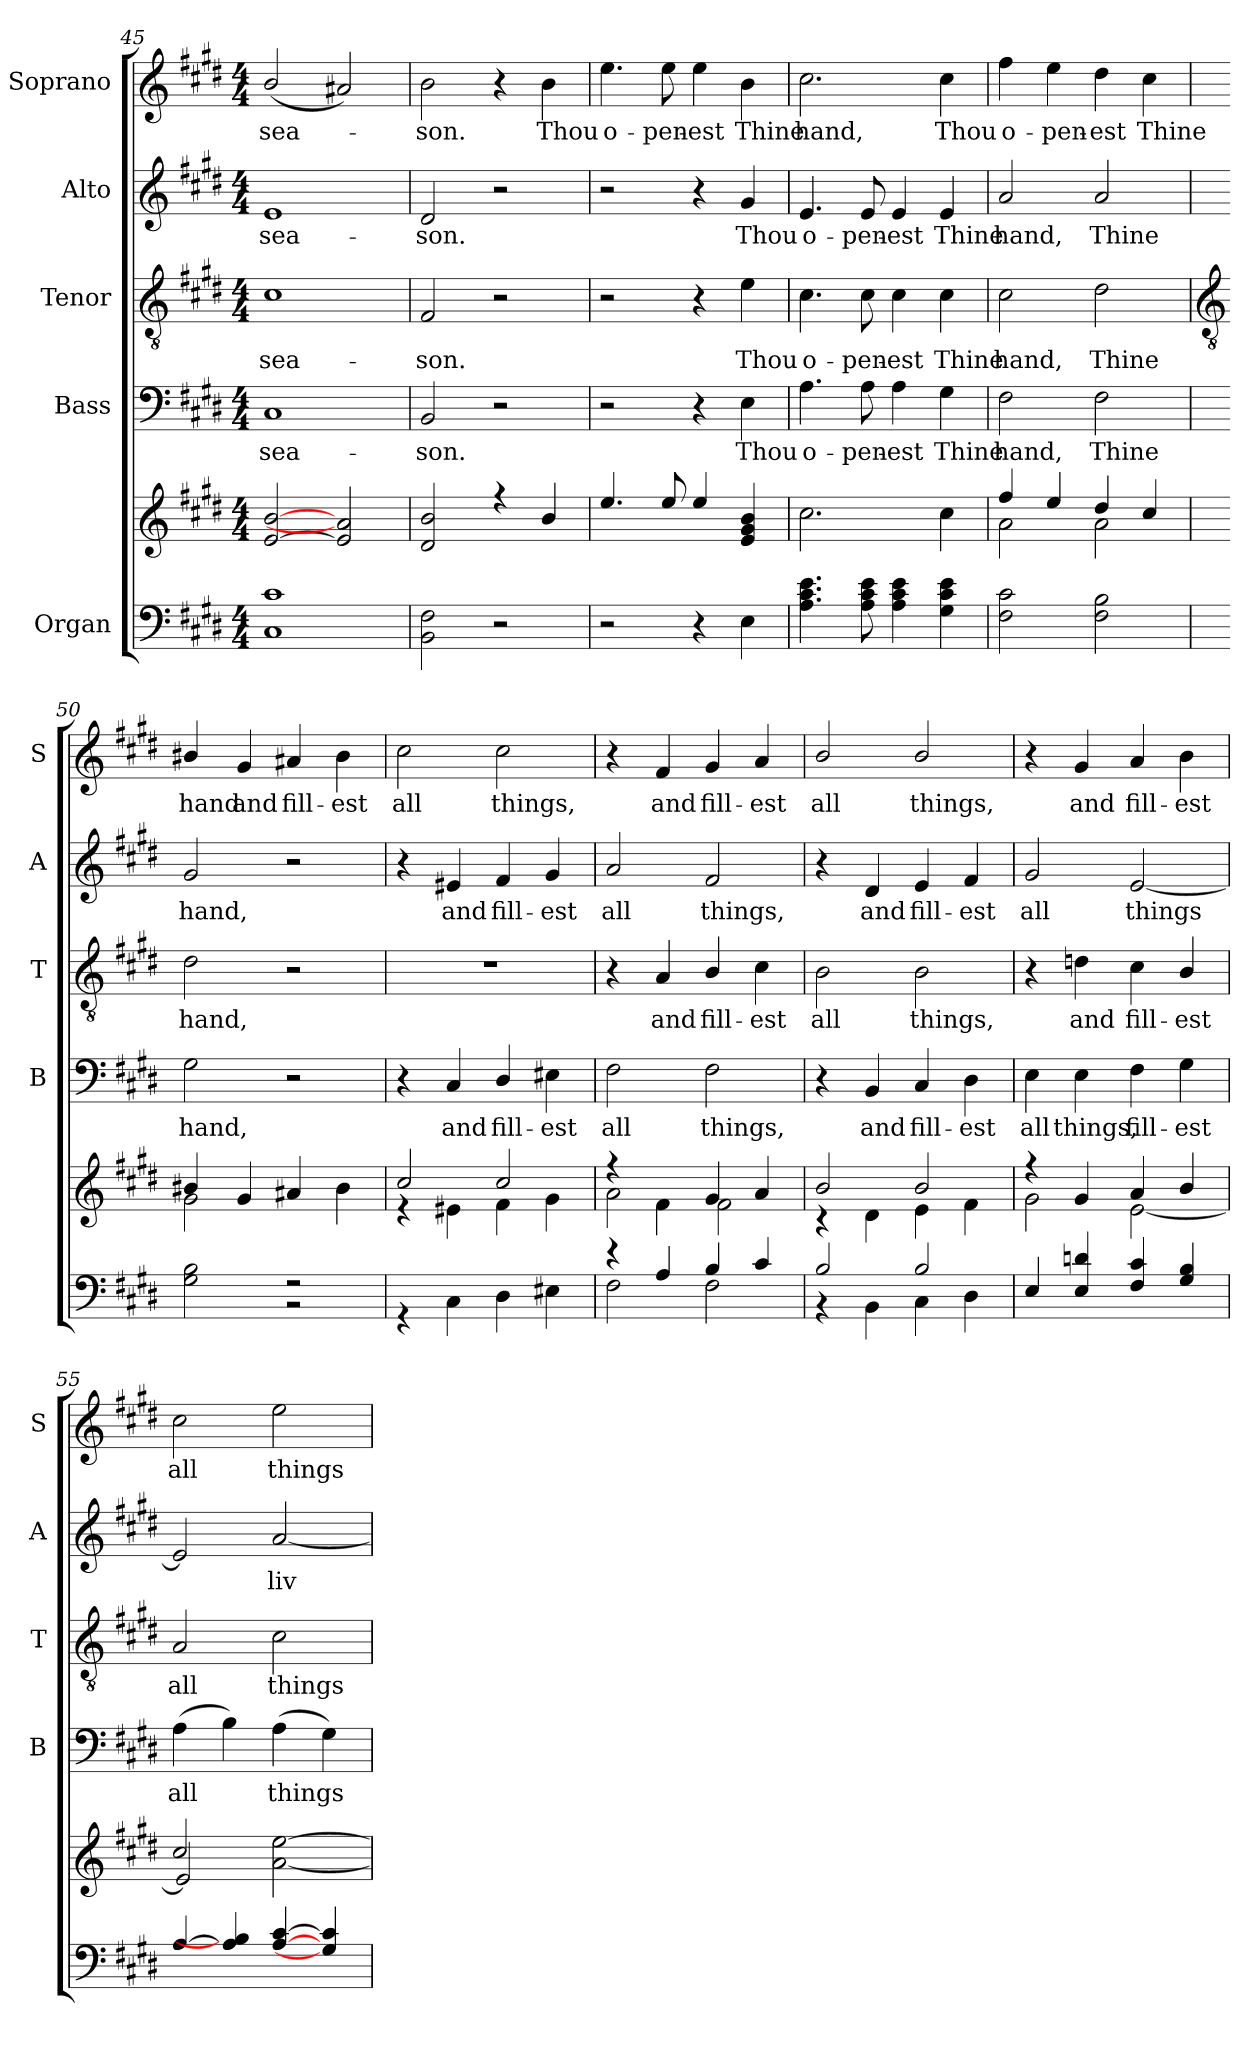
**kern	**kern	**kern	**text	**kern	**text	**kern	**text	**kern	**text
*part5	*part5	*part4	*part4	*part3	*part3	*part2	*part2	*part1	*part1
*staff6	*staff5	*staff4	*staff4	*staff3	*staff3	*staff2	*staff2	*staff1	*staff1
*I"Organ	*	*I"Bass	*	*I"Tenor	*	*I"Alto	*	*I"Soprano	*
*	*	*I'B	*	*I'T	*	*I'A	*	*I'S	*
*clefF4	*clefG2	*clefF4	*	*clefGv2	*	*clefG2	*	*clefG2	*
*k[f#c#g#d#]	*k[f#c#g#d#]	*k[f#c#g#d#]	*	*k[f#c#g#d#]	*	*k[f#c#g#d#]	*	*k[f#c#g#d#]	*
*E:	*E:	*E:	*	*E:	*	*E:	*	*E:	*
*M4/4	*M4/4	*M4/4	*	*M4/4	*	*M4/4	*	*M4/4	*
=45	=45	=45	=45	=45	=45	=45	=45	=45	=45
*	*^	*	*	*	*	*	*	*	*
!	!	!	!	!LO:LY:b	!	!LO:LY:b	!	!LO:LY:b	!	!LO:LY:b
1C# 1c#	[2e/ [2b/	1ryy	1C#	sea-	1c#	sea-	1e	sea-	(<2b/	sea-
.	2e] 2a#]	.	.	.	.	.	.	.	2a#X)	.
=46	=46	=46	=46	=46	=46	=46	=46	=46	=46	=46
!	!	!	!	!LO:LY:b	!	!LO:LY:b	!	!LO:LY:b	!	!LO:LY:b
2BB 2F#	2d#/ 2b/	1ryy	2BB	-son.	2F#	-son.	2d#	-son.	2b	son.
2r	4r	.	2r	.	2r	.	2r	.	4r	.
!	!	!	!	!	!	!	!	!	!	!LO:LY:b
.	4b	.	.	.	.	.	.	.	4b	Thou
=47	=47	=47	=47	=47	=47	=47	=47	=47	=47	=47
!	!	!	!	!	!	!	!	!	!	!LO:LY:b
2r	4.ee	1ryy	2r	.	2r	.	2r	.	4.ee	o-
!	!	!	!	!	!	!	!	!	!	!LO:LY:b
.	8ee	.	.	.	.	.	.	.	8ee	-pen-
!	!	!	!	!	!	!	!	!	!	!LO:LY:b
4r	4ee	.	4r	.	4r	.	4r	.	4ee	-est
!	!	!	!	!LO:LY:b	!	!LO:LY:b	!	!LO:LY:b	!	!LO:LY:b
4E	4e/ 4g#/ 4b/	.	4E	Thou	4e	Thou	4g#	Thou	4b	Thine
=48	=48	=48	=48	=48	=48	=48	=48	=48	=48	=48
!	!	!	!	!LO:LY:b	!	!LO:LY:b	!	!LO:LY:b	!	!LO:LY:b
4.A 4.c# 4.e	2.cc#\	1ryy	4.A	o-	4.c#	o-	4.e	o-	2.cc#	hand,
!	!	!	!	!LO:LY:b	!	!LO:LY:b	!	!LO:LY:b	!	!
8A 8c# 8e	.	.	8A	-pen-	8c#	-pen-	8e	-pen-	.	.
!	!	!	!	!LO:LY:b	!	!LO:LY:b	!	!LO:LY:b	!	!
4A 4c# 4e	.	.	4A	-est	4c#	-est	4e	-est	.	.
!	!	!	!	!LO:LY:b	!	!LO:LY:b	!	!LO:LY:b	!	!LO:LY:b
4G# 4c# 4e	4cc#\	.	4G#	Thine	4c#	Thine	4e	Thine	4cc#	Thou
=49	=49	=49	=49	=49	=49	=49	=49	=49	=49	=49
!	!	!	!	!LO:LY:b	!	!LO:LY:b	!	!LO:LY:b	!	!LO:LY:b
2F# 2c#	4ff#/	2a\	2F#	hand,	2c#	hand,	2a	hand,	4ff#	o-
!	!	!	!	!	!	!	!	!	!	!LO:LY:b
.	4ee/	.	.	.	.	.	.	.	4ee	-pen-
!	!	!	!	!LO:LY:b	!	!LO:LY:b	!	!LO:LY:b	!	!LO:LY:b
2F# 2B	4dd#/	2a\	2F#	Thine	2d#\	Thine	2a	Thine	4dd#	-est
!	!	!	!	!	!	!	!	!	!	!LO:LY:b
.	4cc#/	.	.	.	.	.	.	.	4cc#	Thine
!!LO:LB:g=z
=50	=50	=50	=50	=50	=50	=50	=50	=50	=50	=50
*	*	*	*	*	*clefGv2	*	*	*	*	*
*^	*	*	*	*	*	*	*	*	*	*
!	!	!	!	!	!LO:LY:b	!	!LO:LY:b	!	!LO:LY:b	!	!LO:LY:b
2ryy	2G# 2B	4b#X/	2g#\	2G#	hand,	2d#\	hand,	2g#	hand,	4b#X/	hand
!	!	!	!	!	!	!	!	!	!	!	!LO:LY:b
.	.	4g#	.	.	.	.	.	.	.	4g#	and
!	!	!	!	!	!	!	!	!	!	!	!LO:LY:b
2r	2r	4a#X	2ryy	2r	.	2r	.	2r	.	4a#X	fill-
!	!	!	!	!	!	!	!	!	!	!	!LO:LY:b
.	.	4b#	.	.	.	.	.	.	.	4b#	-est
=51	=51	=51	=51	=51	=51	=51	=51	=51	=51	=51	=51
!	!	!	!	!	!	!	!	!	!	!	!LO:LY:b
1ryy	4r	2cc#/	4r	4r	.	1r	.	4r	.	2cc#	all
!	!	!	!	!	!LO:LY:b	!	!	!	!LO:LY:b	!	!
.	4C#	.	4e#X\	4C#	and	.	.	4e#X	and	.	.
!	!	!	!	!	!LO:LY:b	!	!	!	!LO:LY:b	!	!LO:LY:b
.	4D#	2cc#/	4f#\	4D#/	fill-	.	.	4f#	fill-	2cc#	things,
!	!	!	!	!	!LO:LY:b	!	!	!	!LO:LY:b	!	!
.	4E#X	.	4g#\	4E#X	-est	.	.	4g#	-est	.	.
=52	=52	=52	=52	=52	=52	=52	=52	=52	=52	=52	=52
!	!	!	!	!	!LO:LY:b	!	!	!	!LO:LY:b	!	!
4r	2F#	4r	2a	2F#	all	4r	.	2a	all	4r	.
!	!	!	!	!	!	!	!LO:LY:b	!	!	!	!LO:LY:b
4A/	.	4f#\	.	.	.	4A	and	.	.	4f#	and
!	!	!	!	!	!LO:LY:b	!	!LO:LY:b	!	!LO:LY:b	!	!LO:LY:b
4B/	2F#	4g#	2f#\	2F#	things,	4B/	fill-	2f#	things,	4g#	fill-
!	!	!	!	!	!	!	!LO:LY:b	!	!	!	!LO:LY:b
4c#/	.	4a	.	.	.	4c#	-est	.	.	4a	-est
=53	=53	=53	=53	=53	=53	=53	=53	=53	=53	=53	=53
!	!	!	!	!	!	!	!LO:LY:b	!	!	!	!LO:LY:b
2B/	4r	2b/	4r	4r	.	2B	all	4r	.	2b/	all
!	!	!	!	!	!LO:LY:b	!	!	!	!LO:LY:b	!	!
.	4BB\	.	4d#\	4BB	and	.	.	4d#	and	.	.
!	!	!	!	!	!LO:LY:b	!	!LO:LY:b	!	!LO:LY:b	!	!LO:LY:b
2B/	4C#\	2b/	4e\	4C#	fill-	2B	things,	4e	fill-	2b/	things,
!	!	!	!	!	!LO:LY:b	!	!	!	!LO:LY:b	!	!
.	4D#\	.	4f#\	4D#	-est	.	.	4f#	-est	.	.
=54	=54	=54	=54	=54	=54	=54	=54	=54	=54	=54	=54
!	!	!	!	!	!LO:LY:b	!	!	!	!LO:LY:b	!	!
4E	1ryy	4r	2g#\	4E	all	4r	.	2g#	all	4r	.
!	!	!	!	!	!LO:LY:b	!	!LO:LY:b	!	!	!	!LO:LY:b
4E 4dn	.	4g#	.	4E	things,	4dn	and	.	.	4g#	and
!	!	!	!	!	!LO:LY:b	!	!LO:LY:b	!	!LO:LY:b	!	!LO:LY:b
4F# 4c#	.	4a	[2e\	4F#	fill-	4c#	fill-	[2e	things	4a	fill-
!	!	!	!	!	!LO:LY:b	!	!LO:LY:b	!	!	!	!LO:LY:b
4G# 4B	.	4b/	.	4G#	-est	4B/	-est	.	.	4b	-est
=55	=55	=55	=55	=55	=55	=55	=55	=55	=55	=55	=55
!	!	!	!	!	!LO:LY:b	!	!LO:LY:b	!	!	!	!LO:LY:b
[4A	1ryy	2cc#/	2e/]	(>4A	all	2A	all	2e]	.	2cc#	all
4A] 4B]	.	.	.	4B)	.	.	.	.	.	.	.
!	!	!	!	!	!LO:LY:b	!	!LO:LY:b	!	!LO:LY:b	!	!LO:LY:b
[4A [4c#	.	[2a [2ee	2ryy	(>4A	things	2c#	things	[2a	liv-	2ee	things
4G#] 4c#]	.	.	.	4G#)	.	.	.	.	.	.	.
*v	*v	*	*	*	*	*	*	*	*	*	*
*	*v	*v	*	*	*	*	*	*	*	*
=	=	=	=	=	=	=	=	=	=
*-	*-	*-	*-	*-	*-	*-	*-	*-	*-
